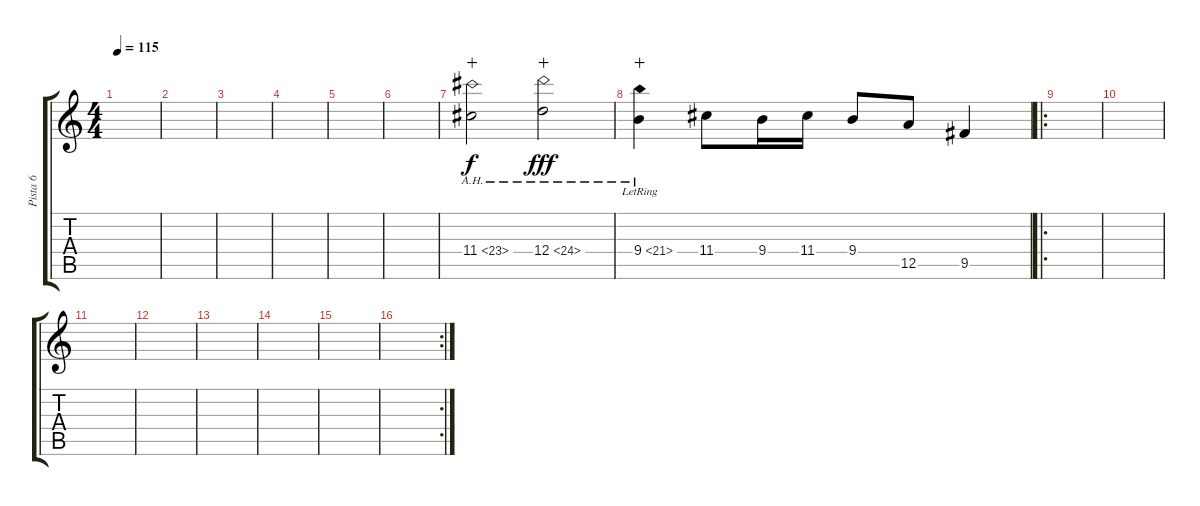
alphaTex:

\track ("Pista 6" "Pista 6") {instrument guitarharmonics}
\staff {score tabs}
\tuning (E4 B3 G3 D3 A2 E2) {hide}
\ts (4 4)
\tempo 115
\clef g2
\ks c
|
|
|
|
|
|
11.4{ah 12}.2{wahc} 12.4{ah 12}.2{dy fff wahc} |
9.4{ah 12 lr}.4{wahc} 11.4.8 9.4.16 11.4.16 9.4.8 12.5.8 9.5.4 |
\ro
|
|
|
|
|
|
|
\rc 2
